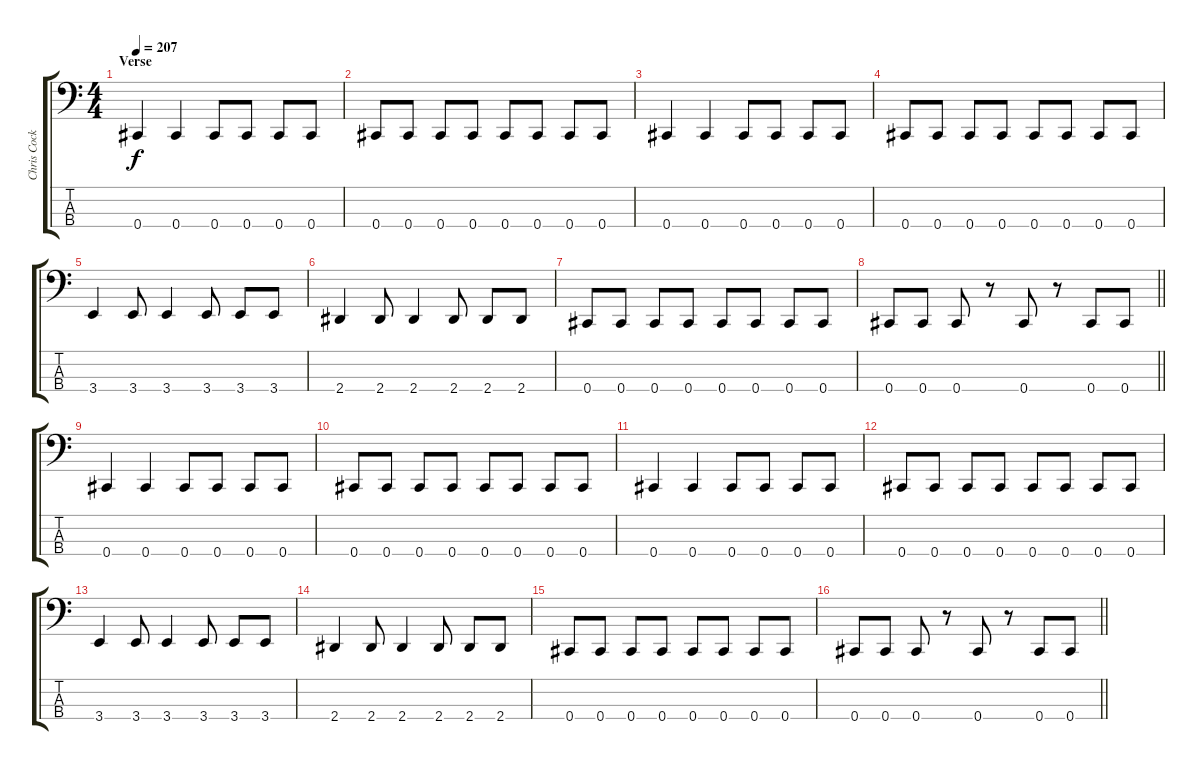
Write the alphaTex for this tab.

\track ("Chris Cockrell - Bass Guitar" "Chris Cock") {instrument electricbassfinger}
\staff {score tabs}
\tuning (E2 B1 Gb1 Db1) {hide}
\ts (4 4)
\section ("" "Verse")
\tempo 207
\clef f4
\ks c
0.4.4{dy f} 0.4.4 0.4.8 0.4.8 0.4.8 0.4.8 |
0.4.8 0.4.8 0.4.8 0.4.8 0.4.8 0.4.8 0.4.8 0.4.8 |
0.4.4 0.4.4 0.4.8 0.4.8 0.4.8 0.4.8 |
0.4.8 0.4.8 0.4.8 0.4.8 0.4.8 0.4.8 0.4.8 0.4.8 |
3.4.4 3.4.8 3.4.4 3.4.8 3.4.8 3.4.8 |
2.4.4 2.4.8 2.4.4 2.4.8 2.4.8 2.4.8 |
0.4.8 0.4.8 0.4.8 0.4.8 0.4.8 0.4.8 0.4.8 0.4.8 |
\barLineRight lightlight
0.4.8 0.4.8 0.4.8 r.8 0.4.8 r.8 0.4.8 0.4.8 |
0.4.4 0.4.4 0.4.8 0.4.8 0.4.8 0.4.8 |
0.4.8 0.4.8 0.4.8 0.4.8 0.4.8 0.4.8 0.4.8 0.4.8 |
0.4.4 0.4.4 0.4.8 0.4.8 0.4.8 0.4.8 |
0.4.8 0.4.8 0.4.8 0.4.8 0.4.8 0.4.8 0.4.8 0.4.8 |
3.4.4 3.4.8 3.4.4 3.4.8 3.4.8 3.4.8 |
2.4.4 2.4.8 2.4.4 2.4.8 2.4.8 2.4.8 |
0.4.8 0.4.8 0.4.8 0.4.8 0.4.8 0.4.8 0.4.8 0.4.8 |
\barLineRight lightlight
0.4.8 0.4.8 0.4.8 r.8 0.4.8 r.8 0.4.8 0.4.8
